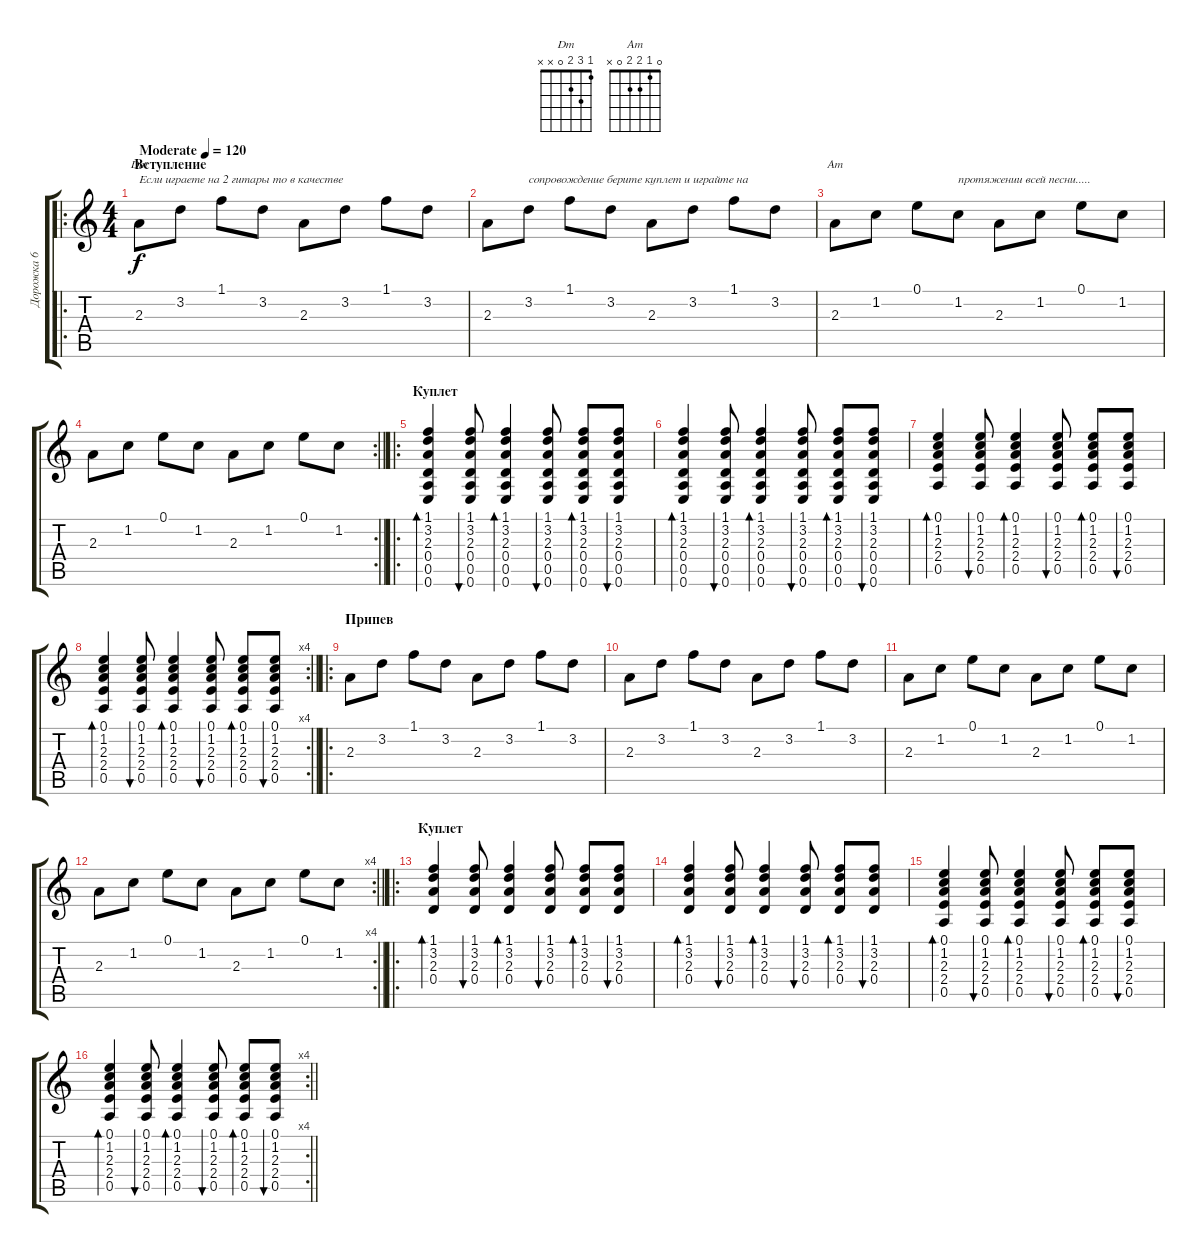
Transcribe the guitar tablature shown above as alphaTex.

\track ("Дорожка 6" "Дорожка 6") {instrument acousticguitarsteel}
\staff {score tabs}
\tuning (E4 B3 G3 D3 A2 E2) {hide}
\chord ("Dm" 1 3 2 0 x x)
\chord ("Am" 0 1 2 2 0 x)
\ro
\ts (4 4)
\section ("" "Вступление")
\tempo (120 "Moderate")
\clef g2
\ks c
2.3.8{ch "Dm" txt "Если играете на 2 гитары то в качестве" dy f instrument acousticguitarsteel} 3.2.8 1.1.8 3.2.8 2.3.8 3.2.8 1.1.8 3.2.8 |
2.3.8 3.2.8{txt "сопровождение берите куплет и играйте на "} 1.1.8 3.2.8 2.3.8 3.2.8 1.1.8 3.2.8 |
2.3.8{ch "Am"} 1.2.8 0.1.8 1.2.8{txt "протяжении всей песни....."} 2.3.8 1.2.8 0.1.8 1.2.8 |
\rc 2
\barLineRight lightlight
2.3.8 1.2.8 0.1.8 1.2.8 2.3.8 1.2.8 0.1.8 1.2.8 |
\ro
\section ("" "Куплет")
(1.1 3.2 2.3 0.4 0.5 0.6).4{bd 60} (1.1 3.2 2.3 0.4 0.5 0.6).8{bu 60} (1.1 3.2 2.3 0.4 0.5 0.6).4{bd 60} (1.1 3.2 2.3 0.4 0.5 0.6).8{bu 60} (1.1 3.2 2.3 0.4 0.5 0.6).8{bd 60} (1.1 3.2 2.3 0.4 0.5 0.6).8{bu 60} |
(1.1 3.2 2.3 0.4 0.5 0.6).4{bd 60} (1.1 3.2 2.3 0.4 0.5 0.6).8{bu 60} (1.1 3.2 2.3 0.4 0.5 0.6).4{bd 60} (1.1 3.2 2.3 0.4 0.5 0.6).8{bu 60} (1.1 3.2 2.3 0.4 0.5 0.6).8{bd 60} (1.1 3.2 2.3 0.4 0.5 0.6).8{bu 60} |
(0.1 1.2 2.3 2.4 0.5).4{bd 60} (0.1 1.2 2.3 2.4 0.5).8{bu 60} (0.1 1.2 2.3 2.4 0.5).4{bd 60} (0.1 1.2 2.3 2.4 0.5).8{bu 60} (0.1 1.2 2.3 2.4 0.5).8{bd 60} (0.1 1.2 2.3 2.4 0.5).8{bu 60} |
\rc 4
\barLineRight lightlight
(0.1 1.2 2.3 2.4 0.5).4{bd 60} (0.1 1.2 2.3 2.4 0.5).8{bu 60} (0.1 1.2 2.3 2.4 0.5).4{bd 60} (0.1 1.2 2.3 2.4 0.5).8{bu 60} (0.1 1.2 2.3 2.4 0.5).8{bd 60} (0.1 1.2 2.3 2.4 0.5).8{bu 60} |
\ro
\section ("" "Припев")
2.3.8 3.2.8 1.1.8 3.2.8 2.3.8 3.2.8 1.1.8 3.2.8 |
2.3.8 3.2.8 1.1.8 3.2.8 2.3.8 3.2.8 1.1.8 3.2.8 |
2.3.8 1.2.8 0.1.8 1.2.8 2.3.8 1.2.8 0.1.8 1.2.8 |
\rc 4
\barLineRight lightlight
2.3.8 1.2.8 0.1.8 1.2.8 2.3.8 1.2.8 0.1.8 1.2.8 |
\ro
\section ("" "Куплет")
(1.1 3.2 2.3 0.4).4{bd 60} (1.1 3.2 2.3 0.4).8{bu 60} (1.1 3.2 2.3 0.4).4{bd 60} (1.1 3.2 2.3 0.4).8{bu 60} (1.1 3.2 2.3 0.4).8{bd 60} (1.1 3.2 2.3 0.4).8{bu 60} |
(1.1 3.2 2.3 0.4).4{bd 60} (1.1 3.2 2.3 0.4).8{bu 60} (1.1 3.2 2.3 0.4).4{bd 60} (1.1 3.2 2.3 0.4).8{bu 60} (1.1 3.2 2.3 0.4).8{bd 60} (1.1 3.2 2.3 0.4).8{bu 60} |
(0.1 1.2 2.3 2.4 0.5).4{bd 60} (0.1 1.2 2.3 2.4 0.5).8{bu 60} (0.1 1.2 2.3 2.4 0.5).4{bd 60} (0.1 1.2 2.3 2.4 0.5).8{bu 60} (0.1 1.2 2.3 2.4 0.5).8{bd 60} (0.1 1.2 2.3 2.4 0.5).8{bu 60} |
\rc 4
\barLineRight lightlight
(0.1 1.2 2.3 2.4 0.5).4{bd 60} (0.1 1.2 2.3 2.4 0.5).8{bu 60} (0.1 1.2 2.3 2.4 0.5).4{bd 60} (0.1 1.2 2.3 2.4 0.5).8{bu 60} (0.1 1.2 2.3 2.4 0.5).8{bd 60} (0.1 1.2 2.3 2.4 0.5).8{bu 60}
